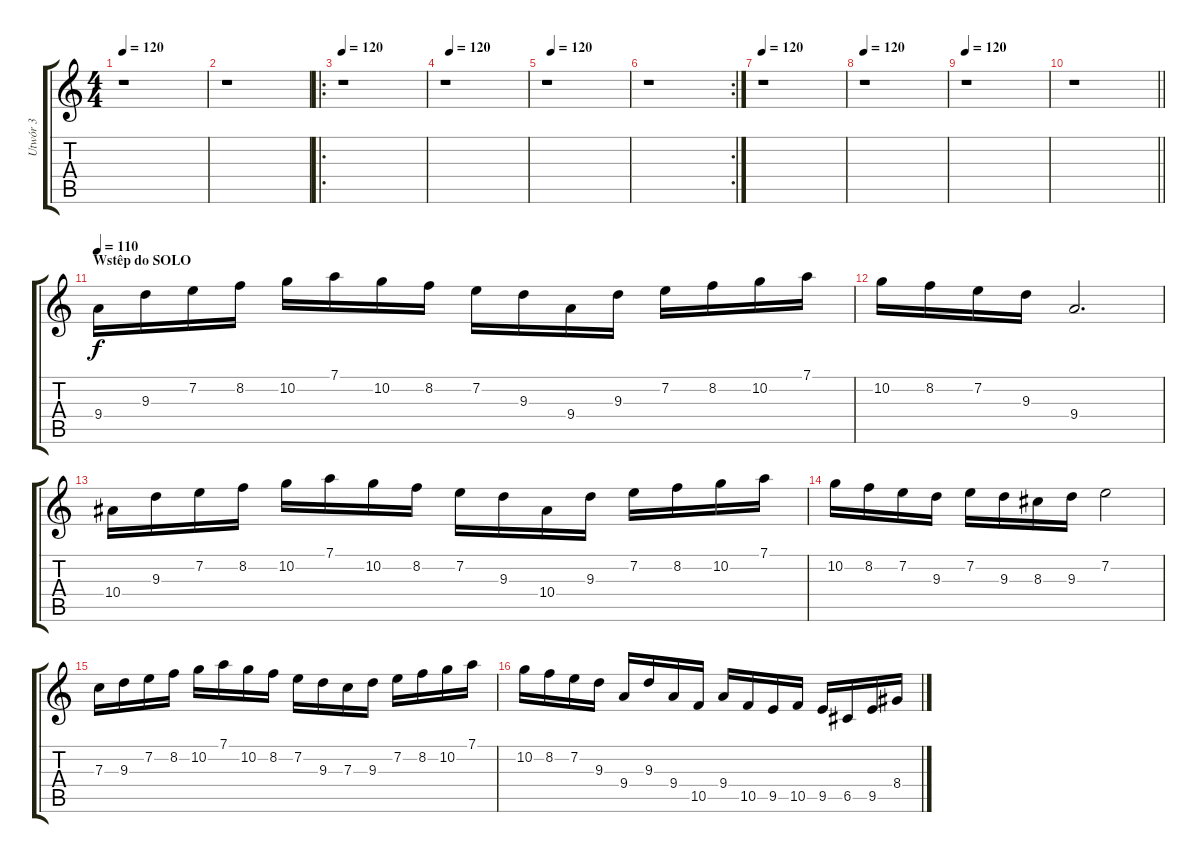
\track ("Utwór 3" "Utwór 3") {instrument distortionguitar}
\staff {score tabs}
\tuning (D4 A3 F3 C3 G2 D2) {hide}
\ts (4 4)
\tempo 120
\clef g2
\ks c
r.1{dy f} |
r.1 |
\ro
\tempo 120
r.1 |
\tempo (120 0.0625)
r.1 |
\tempo (120 0.0625)
r.1 |
\rc 2
r.1 |
\tempo 120
r.1 |
\tempo 120
r.1 |
\tempo 120
r.1 |
\barLineRight lightlight
r.1 |
\section ("" "Wstêp do SOLO")
\tempo 110
9.4.16 9.3.16 7.2.16 8.2.16 10.2.16 7.1.16 10.2.16 8.2.16 7.2.16 9.3.16 9.4.16 9.3.16 7.2.16 8.2.16 10.2.16 7.1.16 |
10.2.16 8.2.16 7.2.16 9.3.16 9.4.2{d} |
10.4.16 9.3.16 7.2.16 8.2.16 10.2.16 7.1.16 10.2.16 8.2.16 7.2.16 9.3.16 10.4.16 9.3.16 7.2.16 8.2.16 10.2.16 7.1.16 |
10.2.16 8.2.16 7.2.16 9.3.16 7.2.16 9.3.16 8.3.16 9.3.16 7.2.2 |
7.3.16 9.3.16 7.2.16 8.2.16 10.2.16 7.1.16 10.2.16 8.2.16 7.2.16 9.3.16 7.3.16 9.3.16 7.2.16 8.2.16 10.2.16 7.1.16 |
10.2.16 8.2.16 7.2.16 9.3.16 9.4.16 9.3.16 9.4.16 10.5.16 9.4.16 10.5.16 9.5.16 10.5.16 9.5.16 6.5.16 9.5.16 8.4.16
